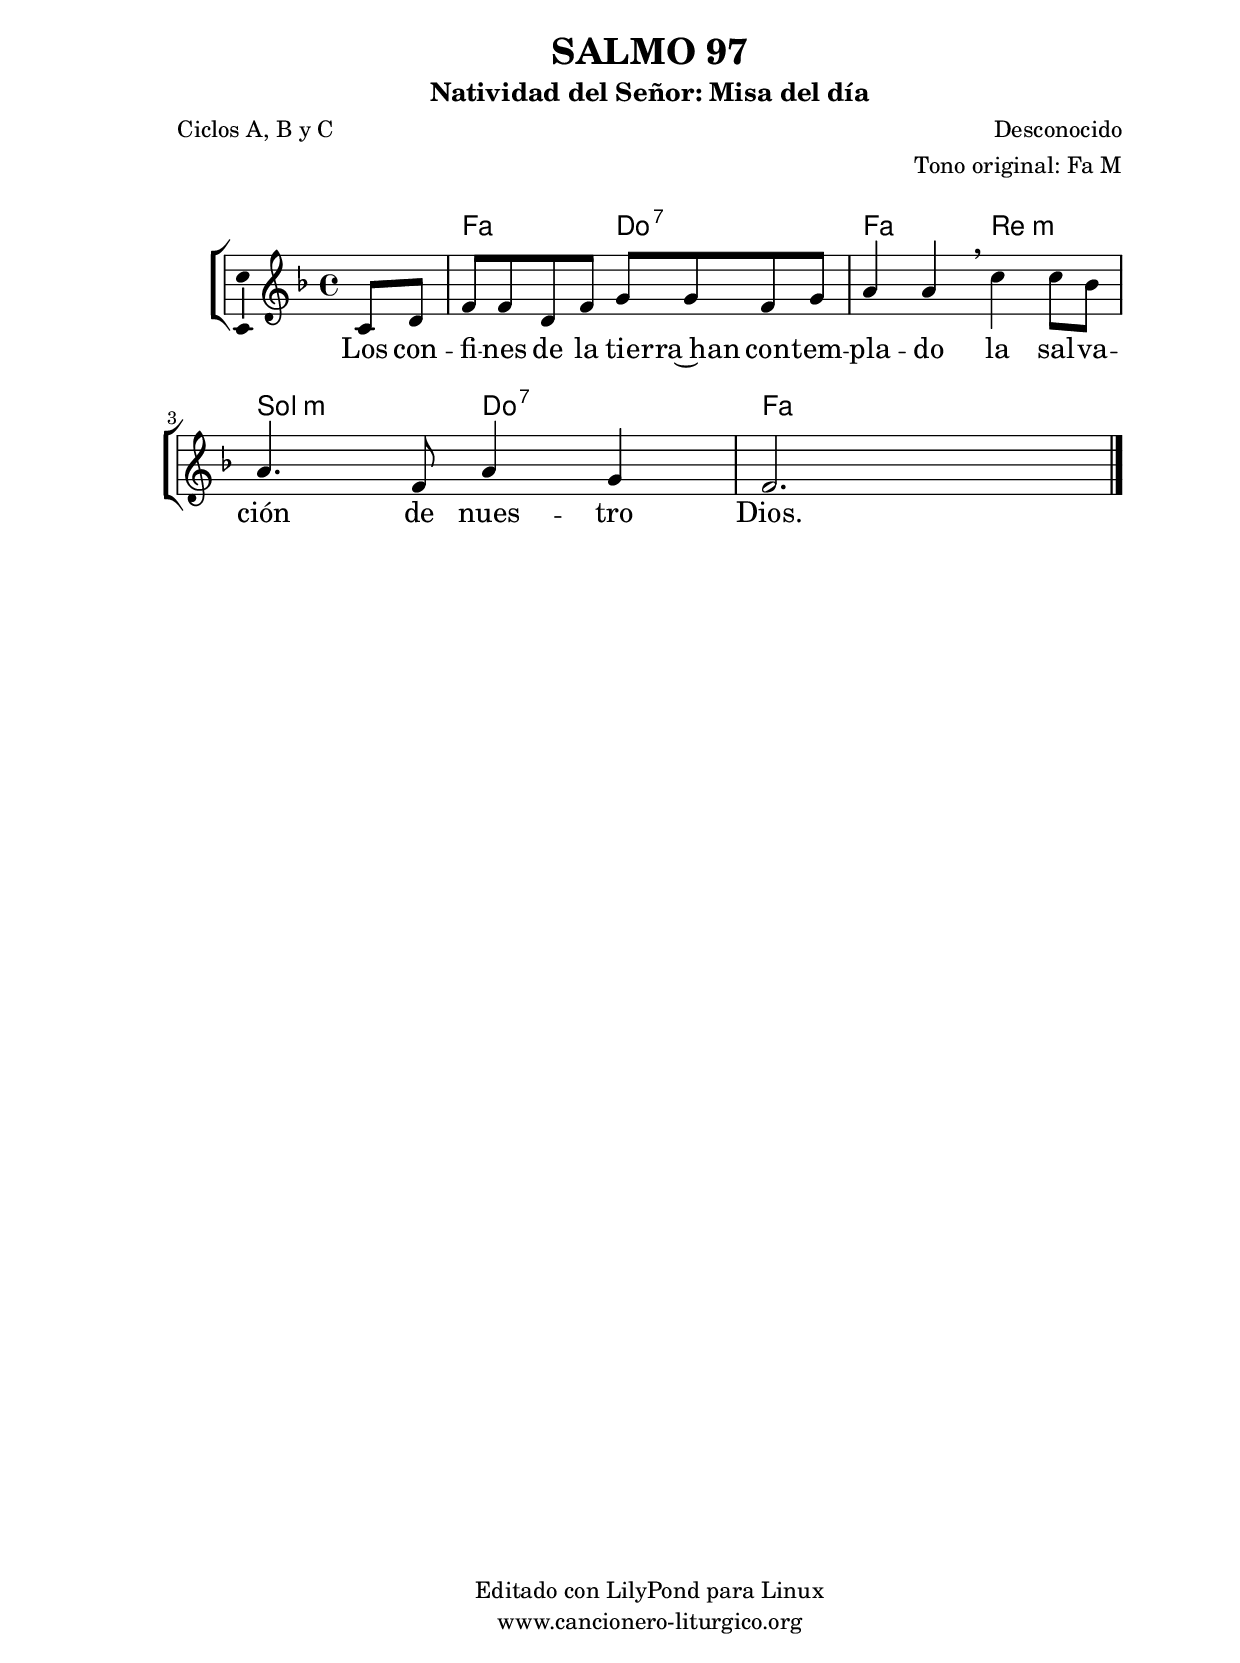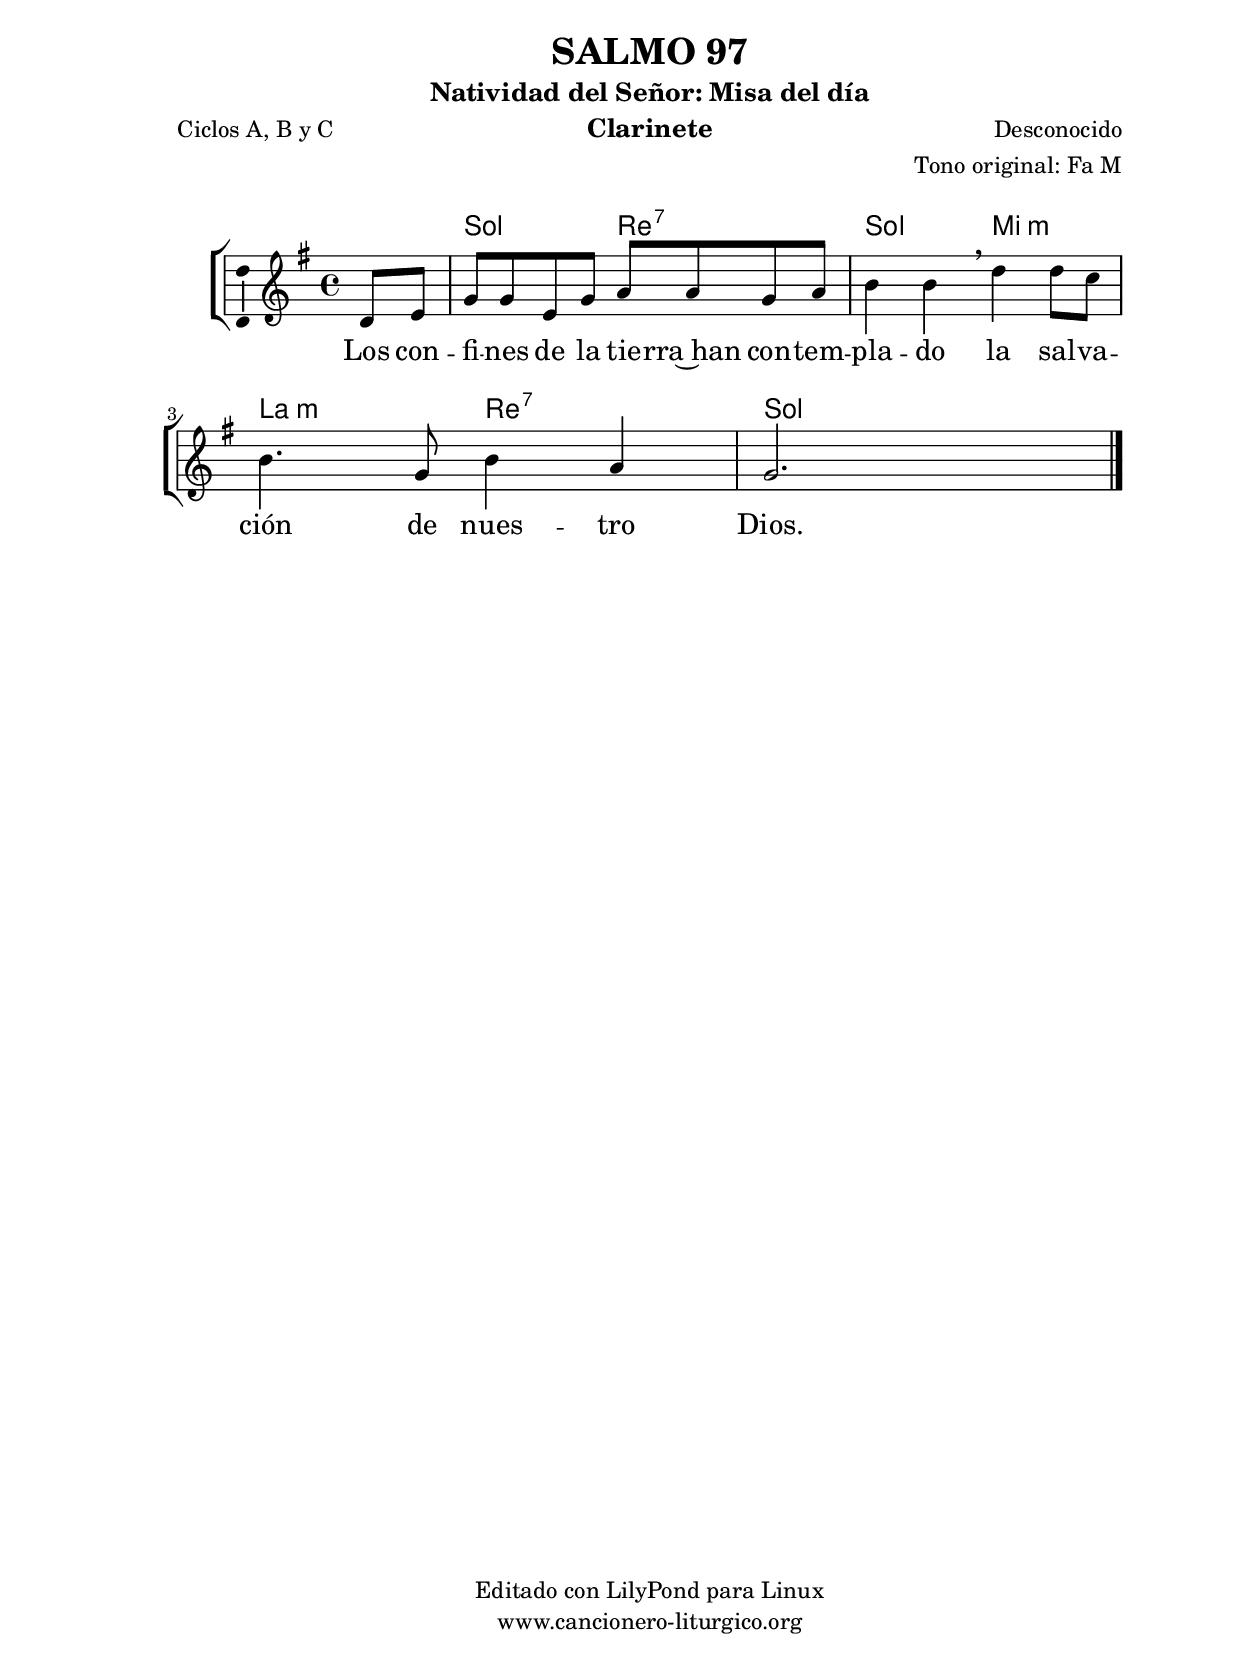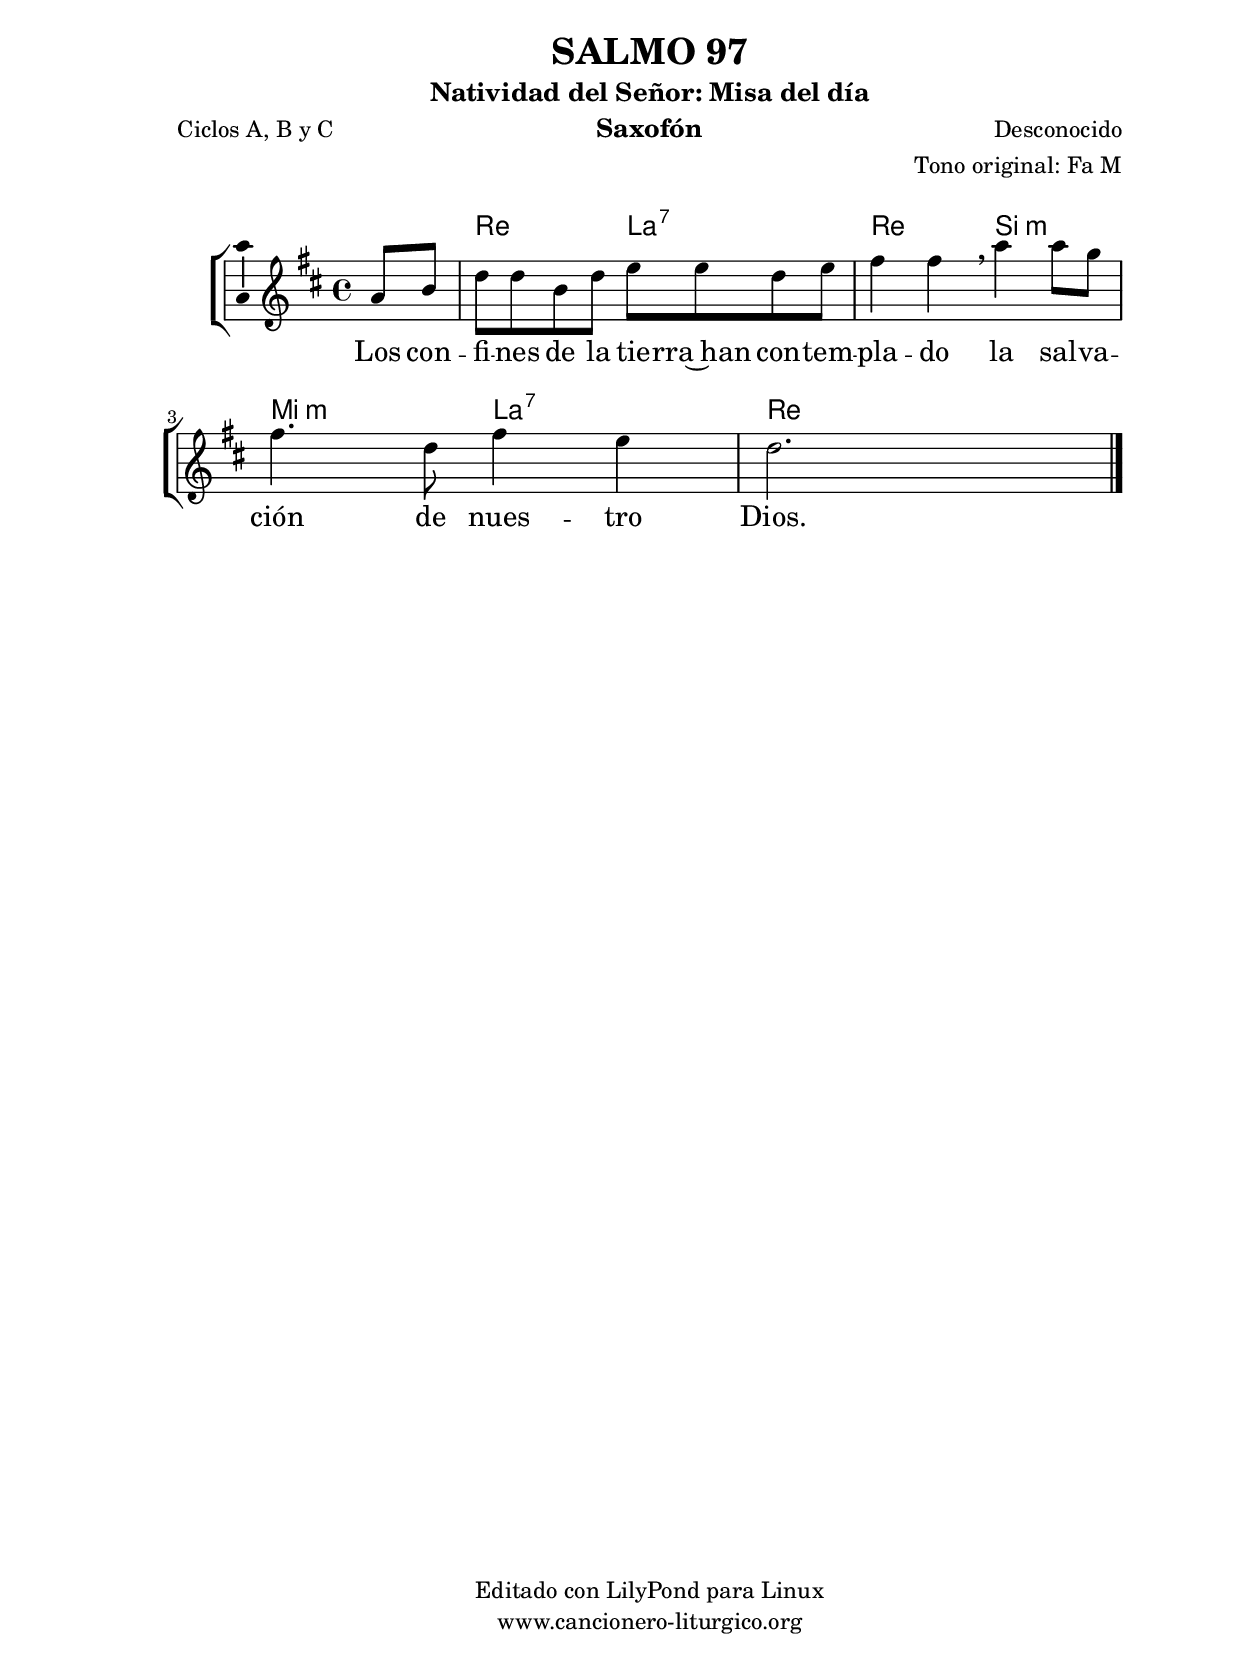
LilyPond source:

%
%para convertir .midi en .wav:
%timidity filename.midi -Ow -o finename.wav
%
%
%Para convertir de .wav a .mp3:
%lame -h -m j filename.wav
%
%
%para escuchar el midi:
%timidity nombrefichero.midi
%


%versión de lilypond para la que se ha escrito esta partitura:
\version "2.16.0"

	%Tamaño papel
	#(set-default-paper-size "a4")
	%Tamaño partitura
	#(set-global-staff-size 20)
	%No responde al pulsar sobre una nota
	#(ly:set-option 'point-and-click #f)

%parámetros del encabezamiento:
\header {
	title = "SALMO 97"
	subtitle = "Natividad del Señor: Misa del día"
	composer = "Desconocido"
	poet = "Ciclos A, B y C"
	meter = ""
	arranger = "Tono original: Fa M"
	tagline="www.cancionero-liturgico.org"
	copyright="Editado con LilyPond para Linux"
	}

%parámetros asociados al papel:
\paper  {
	oddHeaderMarkup = \markup {\fill-line { \on-the-fly #not-first-page \fromproperty #'header:title \on-the-fly #not-first-page \fromproperty #'header:composer }}
	evenHeaderMarkup = \markup {\fill-line { \fromproperty #'header:composer \fromproperty #'header:title }}
	#(set-paper-size "a4")
	print-page-number = ##f
	first-page-number = 1
	print-first-page-number = ##f
%	head-separation = 3.0 \cm
	top-margin = 2.0 \cm
	bottom-margin = 0.5\cm
%%%	bottom-margin = -1.0\cm
	left-margin = 3.0 \cm
	line-width = 16.0 \cm 
	indent = 8\mm
	interscoreline = 2.\mm
	between-system-space = 15\mm
%	para que las partituras no llenen la hoja:
	ragged-bottom = ##t
%	idem para la última hoja:
	ragged-last-bottom = ##f
%	para que las partituras llenen el ancho del papel:
	ragged-last = ##f
	after-title-space = 2.5 \cm
%page-count=1
%system-count=8

	%Flexible Vertical Spacing
%	markup-markup-spacing =
%	#'((basic-distance . 15) (minimum-distance . 15) (padding . 3))
	markup-system-spacing =
	#'((basic-distance . 15) (minimum-distance . 15) (padding . 3))
	system-system-spacing =
	#'((basic-distance . 15) (minimum-distance . 15) (padding . 3))
	score-system-spacing =
	#'((basic-distance . 15) (minimum-distance . 15) (padding . 5))
%	top-system-spacing = % header
%	#'((basic-distance . 8) (minimum-distance . 0) (padding . 3))
%	top-markup-spacing =
%	#'((basic-distance . 20) (minimum-distance . 20) (padding . 3))
	last-bottom-spacing = % footer
	#'((basic-distance . 5) (minimum-distance . 5) (padding . 3))
%	score-markup-spacing =
%	#'((basic-distance . 16) (minimum-distance . 13) (padding . 3))

	}


%parámetros que afectan a toda la partitura:
global =  {
	%clave de sol (G):
	\clef G
	%armadura:
%	\transpose f e
	\key f \major
	\tempo 4=100
	\set Score.tempoHideNote = ##t
	}


acordes = {
	\italianChords
	\chordmode {
%	\transpose f e
{

s4
f2 c:7 f d:m g:m c:7 f f

	}
	}
}

melodia = 
%	\transpose f e
{
	\relative c'{

\time 4/4
\partial4 c8 d
f8 f d f g g f g
a4 a \breathe c4 c8 bes
a4. f8 a4 g
f2. s4
	\bar "|."
	}
	}


texto = \lyricmode {
Los con -- fi -- nes de la tie -- rra~han con -- tem -- pla -- do
la sal -- va -- ción de nues -- tro Dios.
	}


acordesStaff = \context ChordNames = acordesStaff <<
	\set chordChanges = ##t
	\acordes
	>>


vozStaff = \context Voice = vozStaff
\with {\consists "Ambitus_engraver"}
<<
%	\set Staff.instrumentName = ""
%	\set Staff.shortInstrumentName = ""
%	\set Staff.midiInstrument = #"clarinet"
%	\set Staff.midiInstrument = #"cello"
%	\set Staff.midiInstrument = #"flute"
	\set Staff.midiInstrument = #"electric guitar (jazz)"
%	\set Staff.midiInstrument = #"english horn"
%	\set Staff.midiInstrument = #"violin"
%	\set Staff.midiInstrument = #"glockenspiel"
	\set Staff.midiMinimumVolume = #0.7
	\set Staff.midiMaximumVolume = #0.9
	\global
	\melodia
	>>


textoStaff = \context Lyrics = textoStaff <<
	\lyricsto vozStaff \texto
	>>

\book {
	\score {
		\context ChoirStaff {
			\override StaffGroup.SystemStartBracket #'collapse-height = #1
			\override Score.SystemStartBar #'collapse-height = #1
			<<
			\acordesStaff
			\vozStaff
			\textoStaff
			>>
			}
		\layout {
	    		\context {
				\Lyrics
				\override LyricText #'font-size = #2
				}
	   		 \context {
				\Score
				%fontSize = #3
				\override StaffSymbol #'staff-space = #(magstep +3)
				%\override Beam #'thickness = #0.55
				%\override SpacingSpanner #'spacing-increment = #1.0
				%\override Slur #'height-limit = #1.5
				}
			}
		}
	\score {
		\unfoldRepeats
		\context ChoirStaff {
			<<
			\acordesStaff
			\vozStaff
			>>
			}
		\midi {
	  		\context {
	  			\Score
				tempoWholesPerMinute = #(ly:make-moment 70 4)
				}
			}
		}
	}

%Partitura para clarinete
#(define output-suffix "C")
\book {
	\header{
		instrument = "Clarinete"
		}
	\score {
		\context ChoirStaff {
			\override StaffGroup.SystemStartBracket #'collapse-height = #1
			\override Score.SystemStartBar #'collapse-height = #1
\transpose c d
			<<
			\acordesStaff
			\vozStaff
			\textoStaff
			>>
			}
		\layout {
	    		\context {
				\Lyrics
				\override LyricText #'font-size = #2
				}
	   		 \context {
				\Score
				%fontSize = #3
				\override StaffSymbol #'staff-space = #(magstep +3)
				%\override Beam #'thickness = #0.55
				%\override SpacingSpanner #'spacing-increment = #1.0
				%\override Slur #'height-limit = #1.5
				}
			}
		}
	}

%Partitura para saxofón
#(define output-suffix "S")
\book {
	\header{
		instrument = "Saxofón"
		}
	\score {
		\context ChoirStaff {
			\override StaffGroup.SystemStartBracket #'collapse-height = #1
			\override Score.SystemStartBar #'collapse-height = #1
\transpose c a
			<<
			\acordesStaff
			\vozStaff
			\textoStaff
			>>
			}
		\layout {
	    		\context {
				\Lyrics
				\override LyricText #'font-size = #2
				}
	   		 \context {
				\Score
				%fontSize = #3
				\override StaffSymbol #'staff-space = #(magstep +3)
				%\override Beam #'thickness = #0.55
				%\override SpacingSpanner #'spacing-increment = #1.0
				%\override Slur #'height-limit = #1.5
				}
			}
		}
	}

